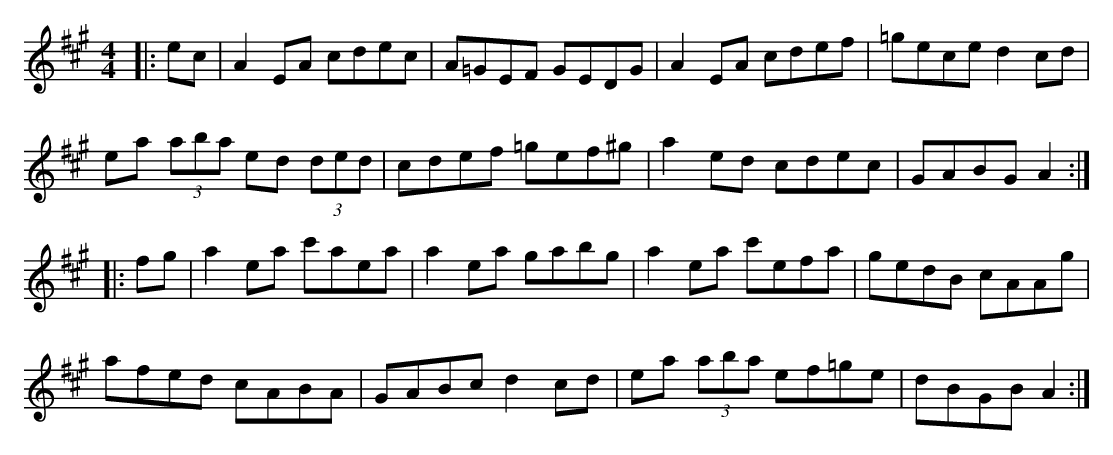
X:1
M:4/4
K:A
|:ec|A2 EA cdec|A=GEF GEDG|A2 EA cdef|=gece d2 cd|
ea (3aba ed (3ded|cdef =gef^g|a2ed cdec|GABG A2:|
|:fg|a2 ea c'aea|a2ea gabg|a2 ea c'efa|gedB cAAg|
afed cABA|GABc d2 cd|ea (3aba ef=ge|dBGB A2:|
